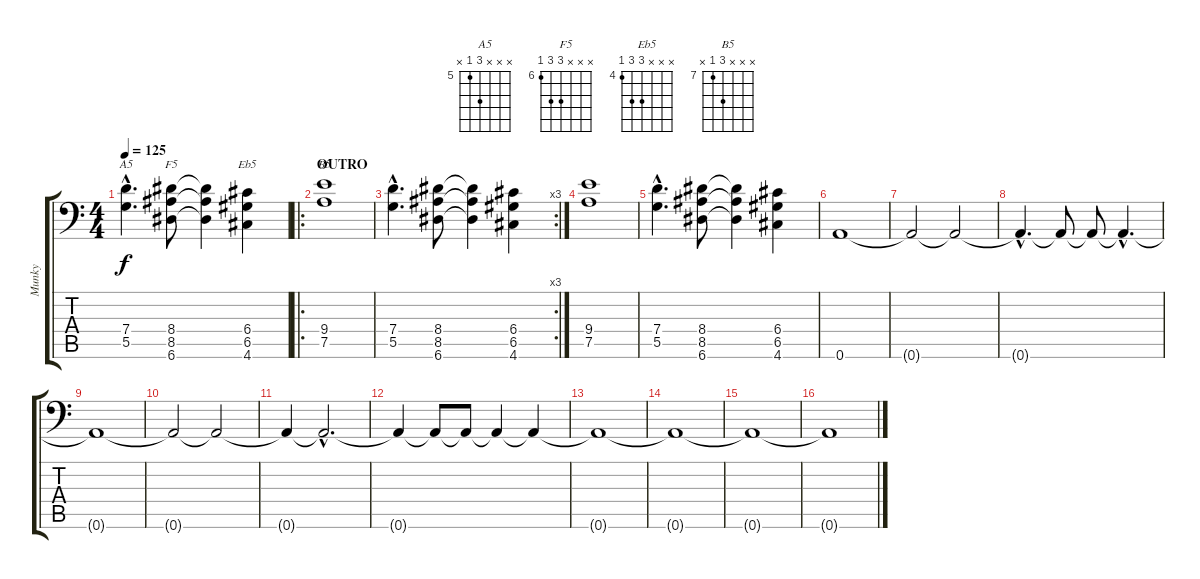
\track ("Munky" "Munky") {instrument distortionguitar}
\staff {score tabs}
\tuning (D4 A3 F3 G2 D2 A1) {hide}
\chord ("A5" x x x 7 5 x) {firstfret 5}
\chord ("F5" x x x 8 8 6) {firstfret 6}
\chord ("Eb5" x x x 6 6 4) {firstfret 4}
\chord ("B5" x x x 9 7 x) {firstfret 7}
\ts (4 4)
\tempo 125
\clef f4
\ks c
(7.4{hac} 5.5{hac}).4{d ch "A5" dy f} (8.4 8.5 6.6).8{ch "F5"} (8.4{t} 8.5{t} 6.6{t}).4 (6.4 6.5 4.6).4{ch "Eb5"} |
\ro
\section ("" "OUTRO")
(9.4 7.5).1{ch "B5"} |
\rc 3
(7.4{hac} 5.5{hac}).4{d} (8.4 8.5 6.6).8 (8.4{t} 8.5{t} 6.6{t}).4 (6.4 6.5 4.6).4 |
(9.4 7.5).1 |
(7.4{hac} 5.5{hac}).4{d} (8.4 8.5 6.6).8 (8.4{t} 8.5{t} 6.6{t}).4 (6.4 6.5 4.6).4 |
0.6.1 |
0.6{t}.2 0.6{t}.2 |
0.6{hac t}.4{d} 0.6{t}.8 0.6{t}.8 0.6{hac t}.4{d} |
0.6{t}.1 |
0.6{t}.2 0.6{t}.2 |
0.6{t}.4 0.6{hac t}.2{d} |
0.6{t}.4{volume 7} 0.6{t}.8 0.6{t}.8 0.6{t}.4 0.6{t}.4 |
0.6{t}.1 |
0.6{t}.1{volume 0} |
0.6{t}.1 |
0.6{t}.1
